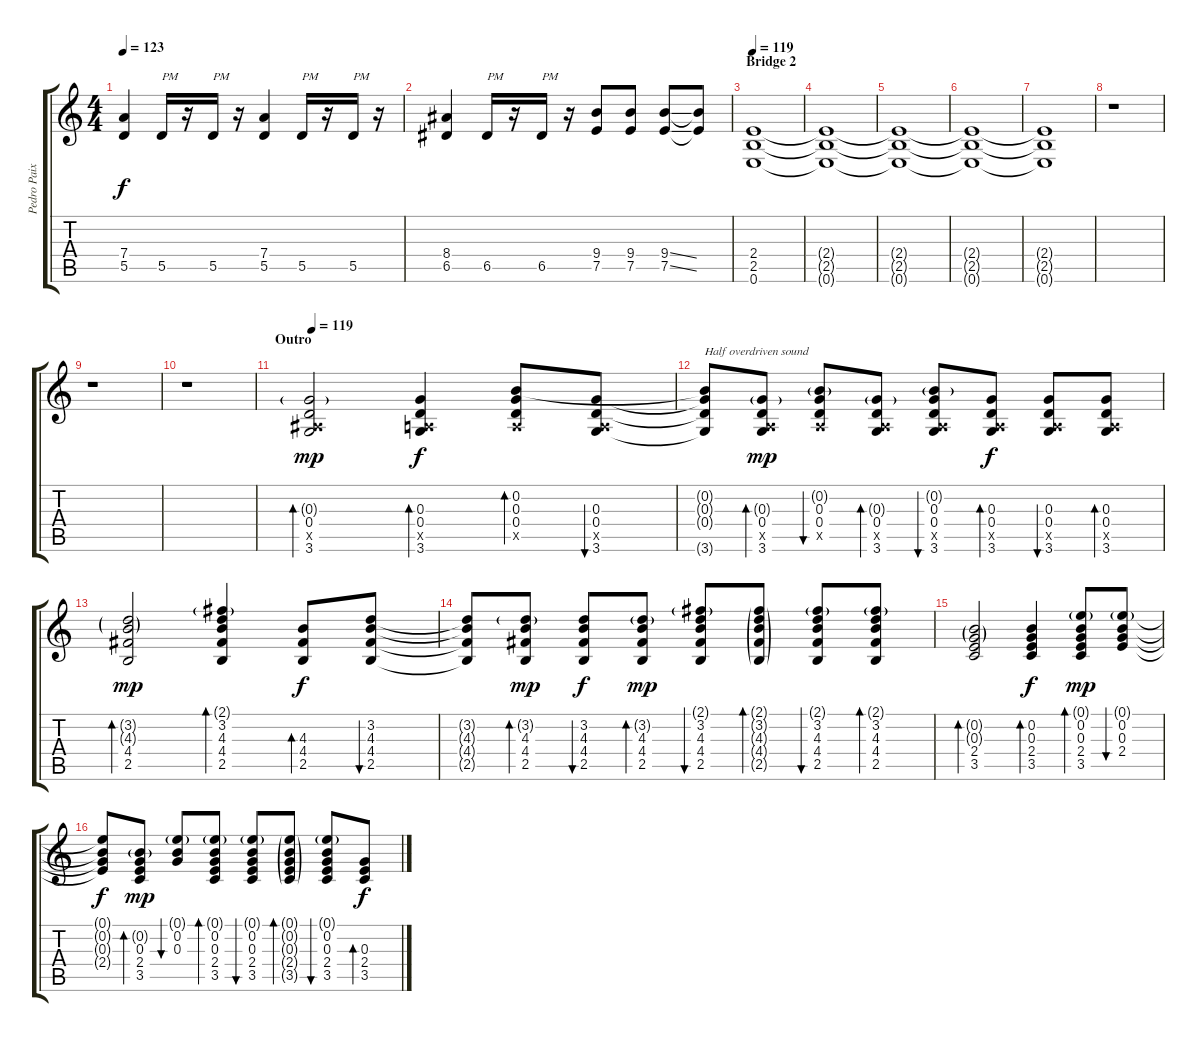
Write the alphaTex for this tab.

\track ("" "Pedro Paix") {instrument overdrivenguitar}
\staff {score tabs}
\tuning (E4 B3 G3 D3 A2 E2) {hide}
\ts (4 4)
\tempo 123
\clef g2
\ks c
(7.4 5.5).4{dy f} 5.5.16{txt "PM"} r.16 5.5.16{txt "PM"} r.16 (7.4 5.5).4 5.5.16{txt "PM"} r.16 5.5.16{txt "PM"} r.16 |
(8.4 6.5).4 6.5.16{txt "PM"} r.16 6.5.16{txt "PM"} r.16 (9.4 7.5).8 (9.4 7.5).8 (9.4{ss} 7.5{ss}).8 (9.4{t} 7.5{t}).8 |
\section ("" "Bridge 2")
\tempo 119
(2.4 2.5 0.6).1 |
(2.4{t} 2.5{t} 0.6{t}).1 |
(2.4{t} 2.5{t} 0.6{t}).1{volume 0} |
(2.4{t} 2.5{t} 0.6{t}).1 |
(2.4{t} 2.5{t} 0.6{t}).1 |
r.1 |
r.1 |
r.1 |
\section ("" "Outro")
\tempo 119
(0.3{g} 0.4 1.5{x} 3.6).2{bd 30 dy mp volume 10 balance 8 instrument electricguitarjazz} (0.3 0.4 0.5{x} 3.6).4{bd 30 dy f} (0.2 0.3 0.4 0.5{x}).8{bd 30} (0.3 0.4 0.5{x} 3.6).8{bu 30} |
(0.2{t} 0.3{t} 0.4{t} 3.6{t}).8{txt "Half overdriven sound"} (0.3{g} 0.4 0.5{x} 3.6).8{bd 30 dy mp} (0.2{g} 0.3 0.4 0.5{x}).8{bu 30} (0.3{g} 0.4 0.5{x} 3.6).8{bd 30} (0.2{g} 0.3 0.4 0.5{x} 3.6).8{bu 30} (0.3 0.4 0.5{x} 3.6).8{bd 30 dy f} (0.3 0.4 0.5{x} 3.6).8{bu 30} (0.3 0.4 0.5{x} 3.6).8{bd 60} |
(3.2{g} 4.3{g} 4.4 2.5).2{bd 30 dy mp} (2.1{g} 3.2 4.3 4.4 2.5).4{bd 30} (4.3 4.4 2.5).8{bd 30 dy f} (3.2 4.3 4.4 2.5).8{bu 30} |
(3.2{t} 4.3{t} 4.4{t} 2.5{t}).8 (3.2{g} 4.3 4.4 2.5).8{bd 30 dy mp} (3.2 4.3 4.4 2.5).8{bu 30 dy f} (3.2{g} 4.3 4.4 2.5).8{bd 30 dy mp} (2.1{g} 3.2 4.3 4.4 2.5).8{bu 30} (2.1{g} 3.2{g} 4.3{g} 4.4{g} 2.5{g}).8{bd 30} (2.1{g} 3.2 4.3 4.4 2.5).8{bu 30} (2.1{g} 3.2 4.3 4.4 2.5).8{bd 30} |
(0.2{g} 0.3{g} 2.4 3.5).2{bd 30} (0.2 0.3 2.4 3.5).4{bd 30 dy f} (0.1{g} 0.2 0.3 2.4 3.5).8{bd 30 dy mp} (0.1{g} 0.2 0.3 2.4).8{bu 30} |
(0.1{t} 0.2{t} 0.3{t} 2.4{t}).8{dy f} (0.2{g} 0.3 2.4 3.5).8{bd 30 dy mp} (0.1{g} 0.2 0.3).8{bu 30} (0.1{g} 0.2 0.3 2.4 3.5).8{bd 30} (0.1{g} 0.2 0.3 2.4 3.5).8{bu 30} (0.1{g} 0.2{g} 0.3{g} 2.4{g} 3.5{g}).8{bd 30} (0.1{g} 0.2 0.3 2.4 3.5).8{bu 30} (0.3 2.4 3.5).8{bd 30 dy f}
